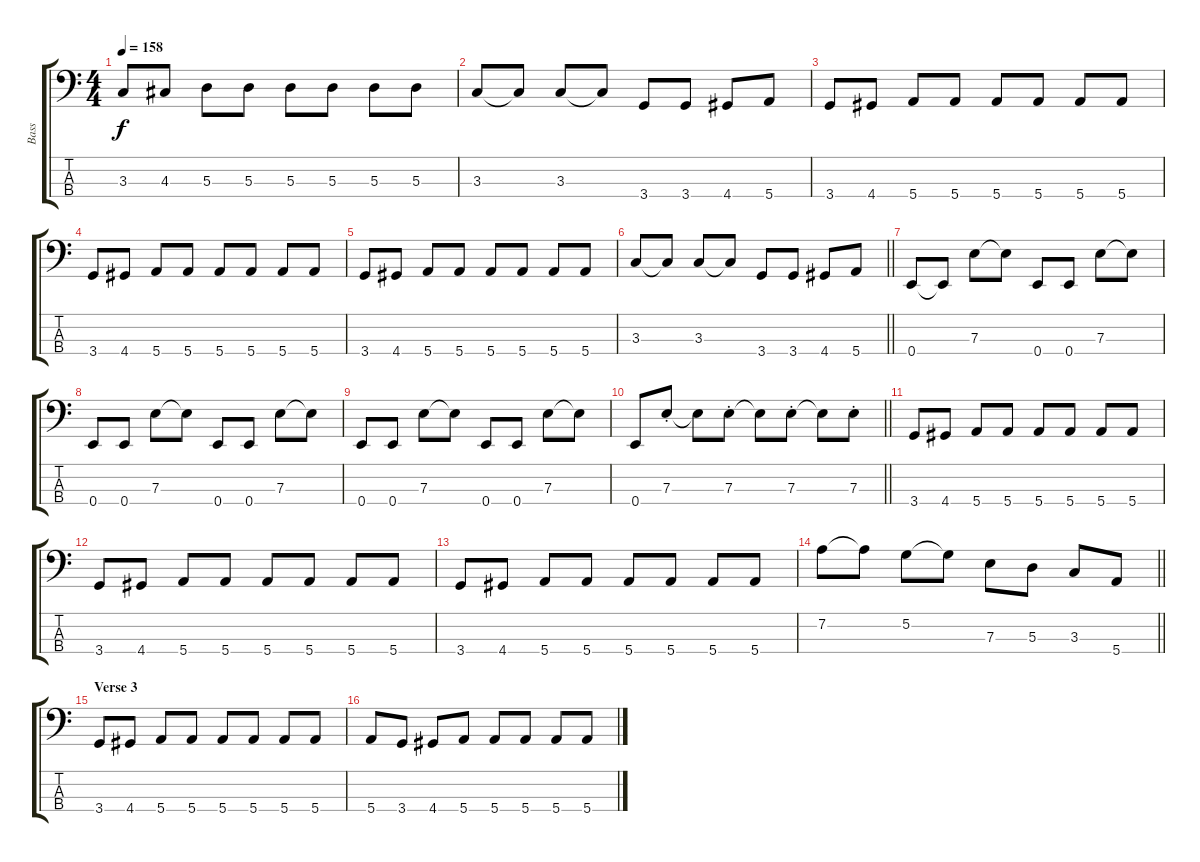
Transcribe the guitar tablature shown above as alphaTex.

\track ("Bass" "Bass") {instrument electricbassfinger}
\staff {score tabs}
\tuning (G2 D2 A1 E1) {hide}
\ts (4 4)
\tempo 158
\clef f4
\ks c
3.3.8{dy f} 4.3.8 5.3.8 5.3.8 5.3.8 5.3.8 5.3.8 5.3.8 |
3.3.8 3.3{t}.8 3.3.8 3.3{t}.8 3.4.8 3.4.8 4.4.8 5.4.8 |
3.4.8 4.4.8 5.4.8 5.4.8 5.4.8 5.4.8 5.4.8 5.4.8 |
3.4.8 4.4.8 5.4.8 5.4.8 5.4.8 5.4.8 5.4.8 5.4.8 |
3.4.8 4.4.8 5.4.8 5.4.8 5.4.8 5.4.8 5.4.8 5.4.8 |
\barLineRight lightlight
3.3.8 3.3{t}.8 3.3.8 3.3{t}.8 3.4.8 3.4.8 4.4.8 5.4.8 |
0.4.8 0.4{t}.8 7.3.8 7.3{t}.8 0.4.8 0.4.8 7.3.8 7.3{t}.8 |
0.4.8 0.4.8 7.3.8 7.3{t}.8 0.4.8 0.4.8 7.3.8 7.3{t}.8 |
0.4.8 0.4.8 7.3.8 7.3{t}.8 0.4.8 0.4.8 7.3.8 7.3{t}.8 |
\barLineRight lightlight
0.4.8 7.3{st}.8 7.3{t}.8 7.3{st}.8 7.3{t}.8 7.3{st}.8 7.3{t}.8 7.3{st}.8 |
3.4.8 4.4.8 5.4.8 5.4.8 5.4.8 5.4.8 5.4.8 5.4.8 |
3.4.8 4.4.8 5.4.8 5.4.8 5.4.8 5.4.8 5.4.8 5.4.8 |
3.4.8 4.4.8 5.4.8 5.4.8 5.4.8 5.4.8 5.4.8 5.4.8 |
\barLineRight lightlight
7.2.8 7.2{t}.8 5.2.8 5.2{t}.8 7.3.8 5.3.8 3.3.8 5.4.8 |
\section ("" "Verse 3")
3.4.8 4.4.8 5.4.8 5.4.8 5.4.8 5.4.8 5.4.8 5.4.8 |
5.4.8 3.4.8 4.4.8 5.4.8 5.4.8 5.4.8 5.4.8 5.4.8
